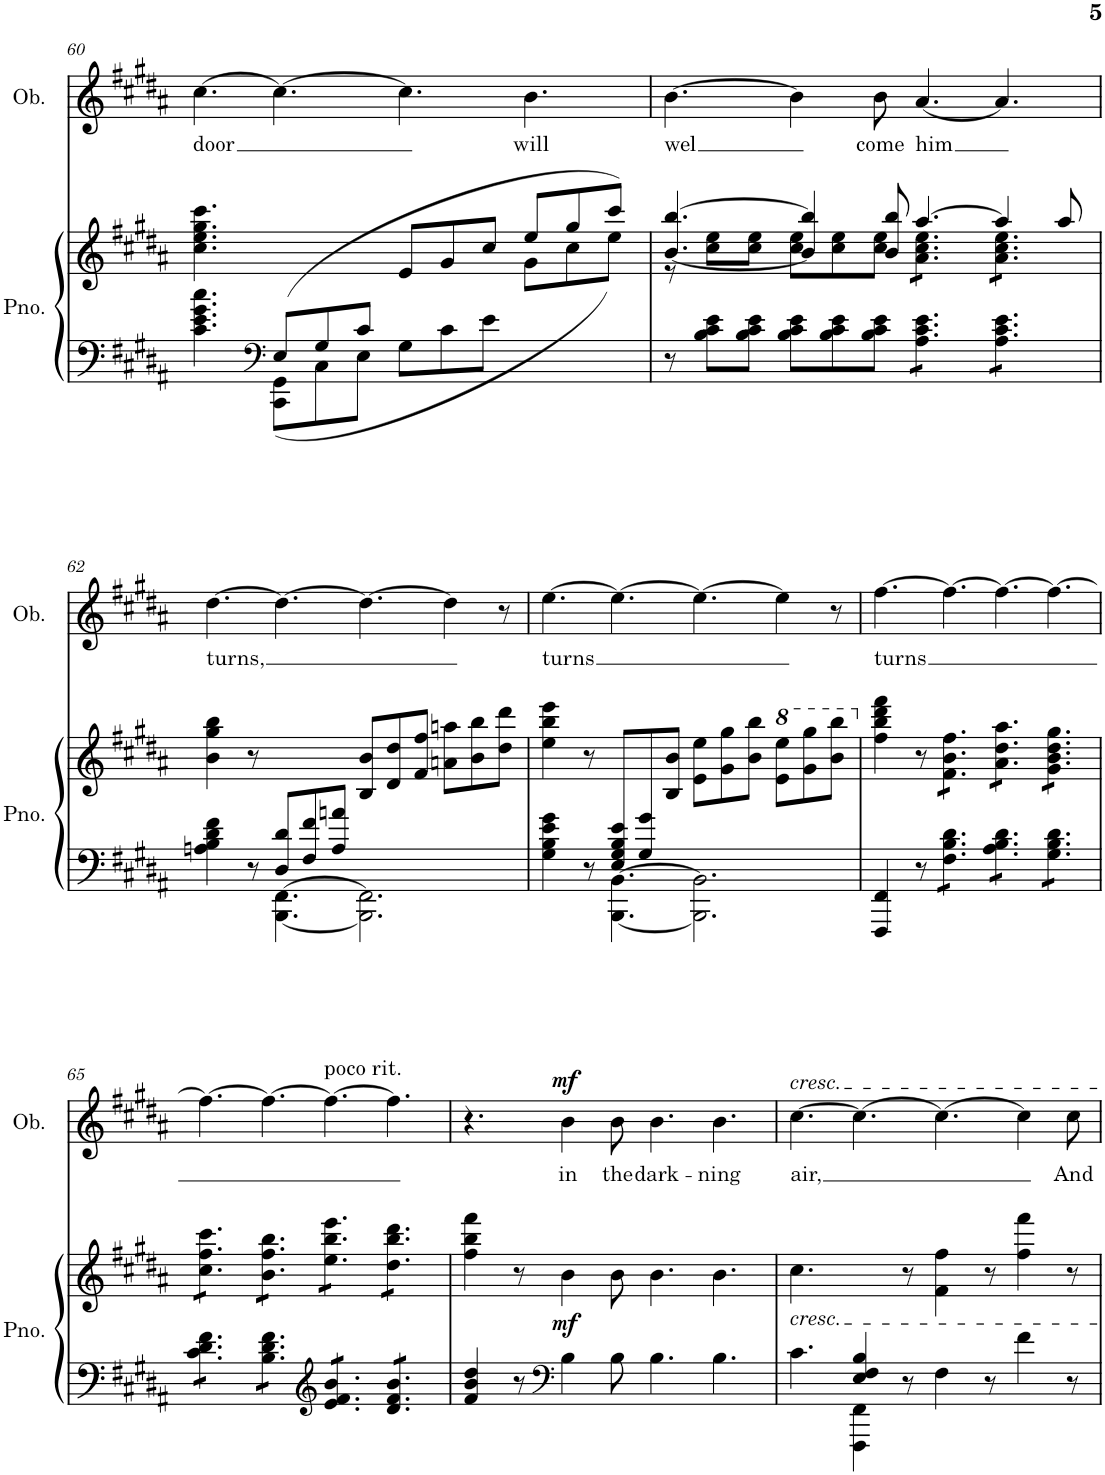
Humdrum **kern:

**kern	**kern	**dynam	**kern	**text	**dynam
*part2	*part2	*part2	*part1	*part1	*part1
*staff3	*staff2	*staff2/3	*staff1	*staff1	*staff1
*I"Piano	*	*	*I"Oboe	*	*
*I'Pno.	*	*	*I'Ob.	*	*
!!LO:PB:g=z
*clefF4	*clefG2	*	*clefG2	*	*
*k[f#c#g#d#a#]	*k[f#c#g#d#a#]	*	*k[f#c#g#d#a#]	*	*
*M12/8	*M12/8	*	*M12/8	*	*
=60	=60	=60	=60	=60	=60
*^	*^	*	*	*	*
!	!	!	!	!	!	!LO:LY:b	!
4.ryy	4.c#\ 4.e\ 4.g#\ 4.cc#\	4.cc#\ 4.ee\ 4.gg#\ 4.ccc#\	8ryy	.	[4.cc#\	door	.
*	*	*v	*v	*	*	*	*
*clefF4	*	*	*	*	*	*
(>8E/L	(<8CC#\ 8GG#\L	4.ryy	.	4.cc#\_	.	.
8G#/	8C#\	.	.	.	.	.
8c#/J	8E\J	.	.	.	.	.
4.ryy	8G#\L	8e/L	.	4.cc#\]	.	.
.	8c#\	8g#/	.	.	.	.
.	8e\J	8cc#/J	.	.	.	.
*	*	*^	*	*	*	*
!	!	!	!	!	!	!LO:LY:b	!
4.ryy	4.ryy	8ee/L	8g#\L	.	4.b\	will	.
.	.	8gg#/	8cc#\	.	.	.	.
.	.	8ccc#/J)	8ee\J)	.	.	.	.
*v	*v	*	*	*	*	*	*
=61	=61	=61	=61	=61	=61	=61
!	!	!	!	!	!LO:LY:b	!
8r	[<4.b/ [4.bb/	8r	.	[4.b\	wel	.
8B\ 8c#\ 8e\L	.	8cc#\ 8ee\L	.	.	.	.
8B\ 8c#\ 8e\J	.	8cc#\ 8ee\J	.	.	.	.
8B\ 8c#\ 8e\L	4b/] 4bb/]	8cc#\ 8ee\L	.	4b\]	.	.
8B\ 8c#\ 8e\	.	8cc#\ 8ee\	.	.	.	.
!	!	!	!	!	!LO:LY:b	!
8B\ 8c#\ 8e\J	8b/ 8bb/	8cc#\ 8ee\J	.	8b\	come	.
!	!	!	!	!	!LO:LY:b	!
*tremolo	*	*	*	*	*	*
*	*tremolo	*	*	*	*	*
8A#\ 8c#\ 8e\L	[4.aa#/	8a#\ 8cc#\ 8ee\L	.	[4.a#/	him	.
8A#\ 8c#\ 8e\	.	8a#\ 8cc#\ 8ee\	.	.	.	.
8A#\ 8c#\ 8e\J	.	8a#\ 8cc#\ 8ee\J	.	.	.	.
8A#\ 8c#\ 8e\L	4aa#/]	8a#\ 8cc#\ 8ee\L	.	4.a#/]	.	.
8A#\ 8c#\ 8e\	.	8a#\ 8cc#\ 8ee\	.	.	.	.
8A#\ 8c#\ 8e\J	8aa#/	8a#\ 8cc#\ 8ee\J	.	.	.	.
*	*Xtremolo	*	*	*	*	*
*Xtremolo	*	*	*	*	*	*
*	*v	*v	*	*	*	*
!!LO:LB:g=z
=62	=62	=62	=62	=62	=62
*^	*	*	*	*	*
!	!	!	!	!	!LO:LY:b	!
4.ryy	4An\ 4B\ 4d#\ 4f#\	4b\ 4gg#\ 4bb\	.	[4.dd#\	turns,	.
.	8r	8r	.	.	.	.
8D#/ 8d#/L	[4.BBB\ [4.FF#\	4.ryy	.	4.dd#\_	.	.
8F#/ 8f#/	.	.	.	.	.	.
8A/ 8an/J	.	.	.	.	.	.
2.ryy	2.BBB\] 2.FF#\]	8B/ 8b/L	.	4.dd#\_	.	.
.	.	8d#/ 8dd#/	.	.	.	.
.	.	8f#/ 8ff#/J	.	.	.	.
.	.	8an\ 8aan\L	.	4dd#\]	.	.
.	.	8b\ 8bb\	.	.	.	.
.	.	8dd#\ 8ddd#\J	.	8r	.	.
=63	=63	=63	=63	=63	=63	=63
!	!	!	!	!	!LO:LY:b	!
4.ryy	4G#\ 4B\ 4e\ 4g#\	4ee\ 4bb\ 4eee\	.	[4.ee\	turns	.
.	8r	8r	.	.	.	.
8E/ 8G#/ 8B/ 8e/L	[4.BBB\ [4.BB\	4ryy	.	4.ee\_	.	.
8G#/ 8g#/	.	.	.	.	.	.
2..ryy	.	8B/ 8b/J	.	.	.	.
.	2.BBB\] 2.BB\]	8e\ 8ee\L	.	4.ee\_	.	.
.	.	8g#\ 8gg#\	.	.	.	.
.	.	8b\ 8bb\J	.	.	.	.
*	*	*8va	*	*	*	*
.	.	8ee\ 8eee\L	.	4ee\]	.	.
.	.	8gg#\ 8ggg#\	.	.	.	.
.	.	8bb\ 8bbb\J	.	8r	.	.
*v	*v	*	*	*	*	*
=64	=64	=64	=64	=64	=64
*	*X8va	*	*	*	*
!	!	!	!	!LO:LY:b	!
4FFF#/ 4FF#/	4ff#\ 4bb\ 4ddd#\ 4fff#\	.	[4.ff#\	turns	.
8r	8r	.	.	.	.
*tremolo	*	*	*	*	*
*	*tremolo	*	*	*	*
8F#\ 8B\ 8d#\L	8f#\ 8b\ 8ff#\L	.	4.ff#\_	.	.
8F#\ 8B\ 8d#\	8f#\ 8b\ 8ff#\	.	.	.	.
8F#\ 8B\ 8d#\J	8f#\ 8b\ 8ff#\J	.	.	.	.
8A#\ 8B\ 8d#\L	8a#\ 8dd#\ 8aa#\L	.	4.ff#\_	.	.
8A#\ 8B\ 8d#\	8a#\ 8dd#\ 8aa#\	.	.	.	.
8A#\ 8B\ 8d#\J	8a#\ 8dd#\ 8aa#\J	.	.	.	.
8G#\ 8B\ 8d#\L	8g#\ 8b\ 8dd#\ 8gg#\L	.	4.ff#\_	.	.
8G#\ 8B\ 8d#\	8g#\ 8b\ 8dd#\ 8gg#\	.	.	.	.
8G#\ 8B\ 8d#\J	8g#\ 8b\ 8dd#\ 8gg#\J	.	.	.	.
!!LO:LB:g=z
=65	=65	=65	=65	=65	=65
8c#\ 8d#\ 8f#\L	8cc#\ 8ff#\ 8ccc#\L	.	4.ff#\_	.	.
8c#\ 8d#\ 8f#\	8cc#\ 8ff#\ 8ccc#\	.	.	.	.
8c#\ 8d#\ 8f#\J	8cc#\ 8ff#\ 8ccc#\J	.	.	.	.
8B\ 8d#\ 8f#\L	8b\ 8ff#\ 8bb\L	.	4.ff#\_	.	.
8B\ 8d#\ 8f#\	8b\ 8ff#\ 8bb\	.	.	.	.
8B\ 8d#\ 8f#\J	8b\ 8ff#\ 8bb\J	.	.	.	.
*clefG2	*	*	*	*	*
!	!	!	!LO:TX:a:t=poco rit.	!	!
8e/ 8f#/ 8b/L	8ee\ 8bb\ 8eee\L	.	4.ff#\_	.	.
8e/ 8f#/ 8b/	8ee\ 8bb\ 8eee\	.	.	.	.
8e/ 8f#/ 8b/J	8ee\ 8bb\ 8eee\J	.	.	.	.
8d#/ 8f#/ 8b/L	8dd#\ 8bb\ 8ddd#\L	.	4.ff#\]	.	.
8d#/ 8f#/ 8b/	8dd#\ 8bb\ 8ddd#\	.	.	.	.
8d#/ 8f#/ 8b/J	8dd#\ 8bb\ 8ddd#\J	.	.	.	.
*	*Xtremolo	*	*	*	*
*Xtremolo	*	*	*	*	*
=66	=66	=66	=66	=66	=66
4f#/ 4b/ 4dd#/	4ff#\ 4bb\ 4fff#\	.	4.r	.	.
8r	8r	.	.	.	.
*clefF4	*	*	*	*	*
!	!	!LO:DY:b	!	!LO:LY:b	!LO:DY:a
4B\	4b\	mf	4b\	in	mf
!	!	!	!	!LO:LY:b	!
8B\	8b\	.	8b\	the	.
!	!	!	!	!LO:LY:b	!
4.B\	4.b\	.	4.b\	dark-	.
!	!	!	!	!LO:LY:b	!
4.B\	4.b\	.	4.b\	-ning	.
=67	=67	=67	=67	=67	=67
*^	*	*	*	*	*
!	!	!	!	!LO:TX:a:i:t=cresc.	!	!
!	!	!LO:TX:b:i:t=cresc.	!	!	!	!
!	!	!	!	!	!LO:LY:b	!
4.ryy	4.c#\	4.cc#\	.	[4.cc#\	air,	.
4E/ 4F#/ 4B/	4FFF#\ 4FF#\	4ryy	.	4.cc#\_	.	.
2..ryy	8r	8r	.	.	.	.
.	4F#\	4f#\ 4ff#\	.	4.cc#\_	.	.
.	8r	8r	.	.	.	.
.	4f#\	4ff#\ 4fff#\	.	4cc#\]	.	.
!	!	!	!	!	!LO:LY:b	!
.	8r	8r	.	8cc#\	And	.
*v	*v	*	*	*	*	*
=	=	=	=	=	=
*-	*-	*-	*-	*-	*-
